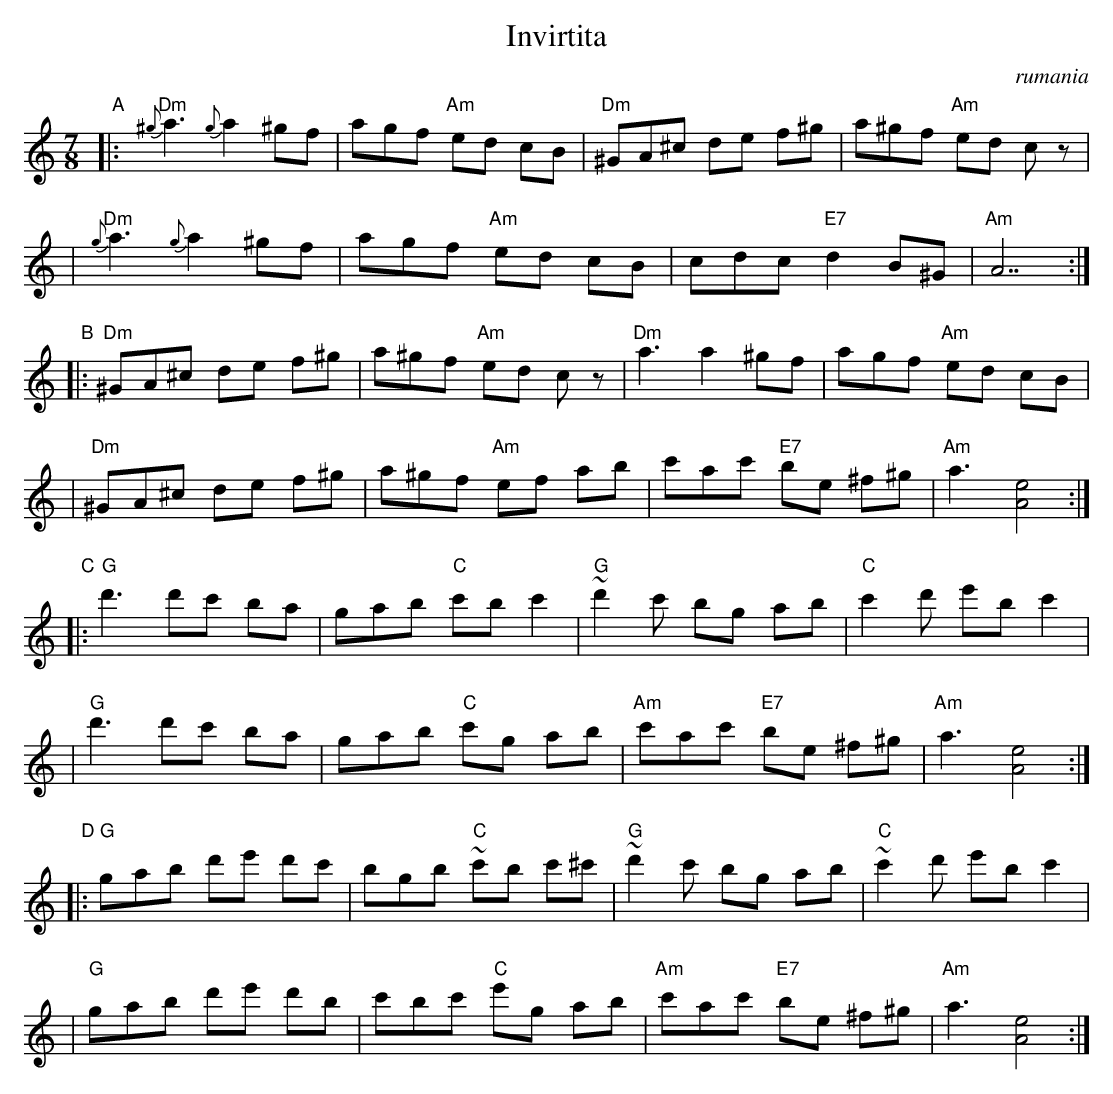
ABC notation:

X:1
T: Invirtita
O:rumania
M: 7/8
L: 1/8
K: Am
"A"\
|: "Dm"{^g}a3 {g}a2 ^gf \
| agf "Am"ed cB \
| "Dm"^GA^c de f^g \
| a^gf "Am"ed cz |
| "Dm"{g}a3 {g}a2 ^gf \
| agf "Am"ed cB \
| cdc "E7"d2 B^G \
| "Am"A7 :|
"B"\
|: "Dm"^GA^c de f^g \
| a^gf "Am"ed cz \
| "Dm"a3 a2 ^gf \
| agf "Am"ed cB |
| "Dm"^GA^c de f^g \
| a^gf "Am"ef ab \
| c'ac' "E7"be ^f^g \
| "Am"a3 [e4A4] :|
"C"\
|: "G"d'3 d'c' ba \
| gab "C"c'b c'2 \
| "G"~d'2c' bg ab \
| "C"c'2d' e'b c'2 |
| "G"d'3 d'c' ba \
| gab "C"c'g ab \
| "Am"c'ac' "E7"be ^f^g \
| "Am"a3 [e4A4] :|
"D"\
|: "G"gab d'e' d'c' \
| bgb "C"~c'b c'^c' \
| "G"~d'2c' bg ab \
| "C"~c'2d' e'b c'2 |
| "G"gab d'e' d'b \
| c'bc' "C"e'g ab \
| "Am"c'ac' "E7"be ^f^g \
| "Am"a3 [e4A4] :|
